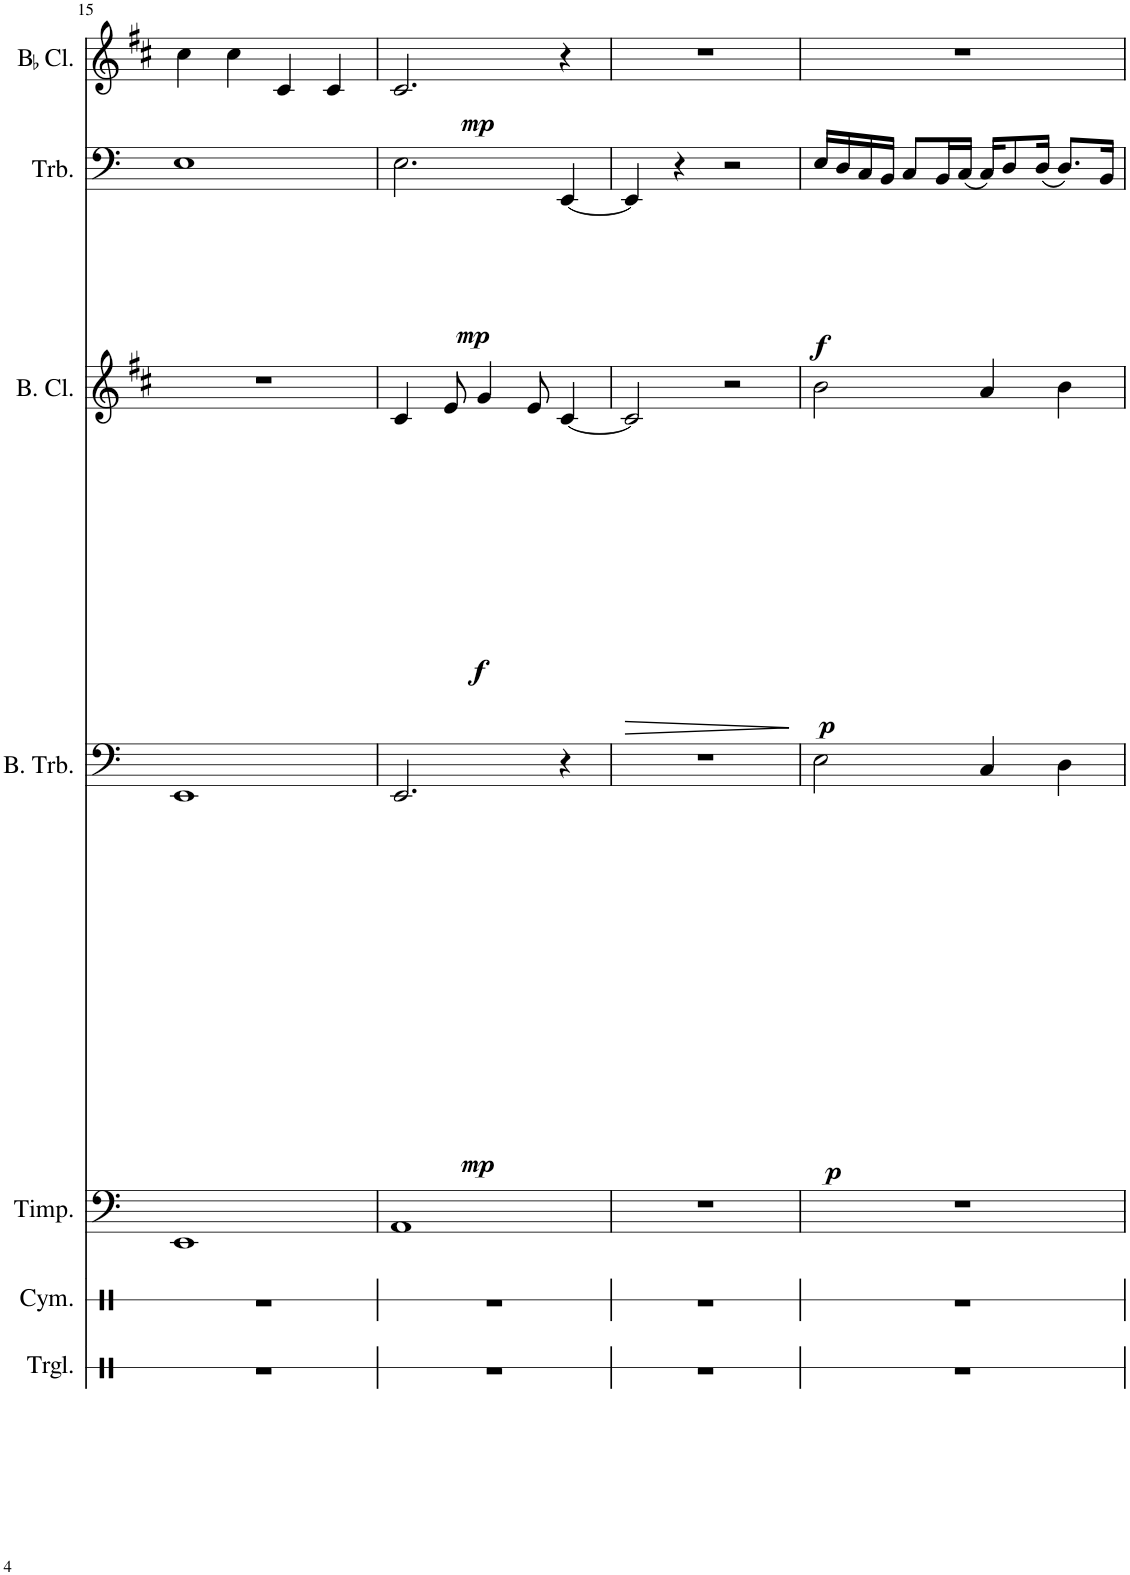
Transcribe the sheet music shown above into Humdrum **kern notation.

**kern	**kern	**kern	**kern	**dynam	**kern	**dynam	**kern	**dynam	**kern	**dynam
*part7	*part6	*part5	*part4	*part4	*part3	*part3	*part2	*part2	*part1	*part1
*staff7	*staff6	*staff5	*staff4	*staff4	*staff3	*staff3	*staff2	*staff2	*staff1	*staff1
*I"Triangle	*I"Cymbal	*I"Timpani	*I"Bass Trombone	*	*I"Bass Clarinet	*	*I"Trombone	*	*I"BaccidentalFlat Clarinet	*
*I'Trgl.	*I'Cym.	*I'Timp.	*I'B. Trb.	*	*I'B. Cl.	*	*I'Trb.	*	*I'BaccidentalFlat Cl.	*
!!LO:PB:g=z
*clefX	*clefX	*clefF4	*clefF4	*	*clefG2	*	*clefF4	*	*clefG2	*
*	*	*	*	*	*Trd8c14	*	*	*	*Trd1c2	*
*k[]	*k[]	*k[]	*k[]	*	*k[f#c#]	*	*k[]	*	*k[f#c#]	*
*M4/4	*M4/4	*M4/4	*M4/4	*	*M4/4	*	*M4/4	*	*M4/4	*
=15	=15	=15	=15	=15	=15	=15	=15	=15	=15	=15
1r	1r	1EE	1EE	.	1r	.	1E	.	4cc#\	.
.	.	.	.	.	.	.	.	.	4cc#\	.
.	.	.	.	.	.	.	.	.	4c#/	.
.	.	.	.	.	.	.	.	.	4c#/	.
=16	=16	=16	=16	=16	=16	=16	=16	=16	=16	=16
!	!	!	!	!LO:DY:b	!	!LO:DY:b	!	!LO:DY:b	!	!LO:DY:b
1r	1r	1AA	2.EE/	mp	4c#/	f	2.E\	mp	2.c#/	mp
.	.	.	.	.	8e/	.	.	.	.	.
.	.	.	.	.	4g/	.	.	.	.	.
.	.	.	.	.	8e/	.	.	.	.	.
.	.	.	4r	.	[4c#/	.	[4EE/	.	4r	.
=17	=17	=17	=17	=17	=17	=17	=17	=17	=17	=17
!	!	!	!	!	!	!LO:HP:b	!	!	!	!
1r	1r	1r	1r	.	2c#/]	>	4EE/]	.	1r	.
.	.	.	.	.	.	.	4r	.	.	.
.	.	.	.	.	2r	.	2r	.	.	.
.	.	.	.	.	.	]	.	.	.	.
=18	=18	=18	=18	=18	=18	=18	=18	=18	=18	=18
!	!	!	!	!LO:DY:b	!	!LO:DY:b	!	!LO:DY:b	!	!
1r	1r	1r	2E\	p	2b\	p	16E/LL	f	1r	.
.	.	.	.	.	.	.	16D/	.	.	.
.	.	.	.	.	.	.	16C/	.	.	.
.	.	.	.	.	.	.	16BB/JJ	.	.	.
.	.	.	.	.	.	.	8C/L	.	.	.
.	.	.	.	.	.	.	16BB/L	.	.	.
.	.	.	.	.	.	.	(16C/JJ	.	.	.
.	.	.	4C/	.	4a/	.	16C/KL)	.	.	.
.	.	.	.	.	.	.	8D/	.	.	.
.	.	.	.	.	.	.	(16D/Jk	.	.	.
.	.	.	4D\	.	4b\	.	8.D/L)	.	.	.
.	.	.	.	.	.	.	16BB/Jk	.	.	.
=	=	=	=	=	=	=	=	=	=	=
*-	*-	*-	*-	*-	*-	*-	*-	*-	*-	*-
